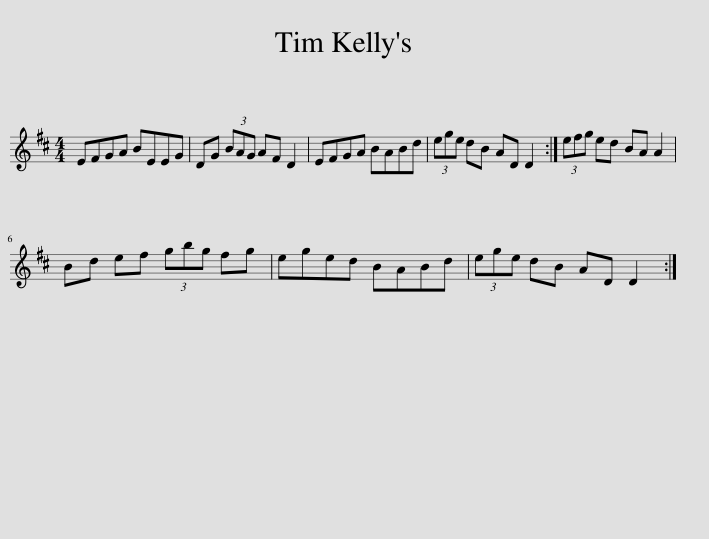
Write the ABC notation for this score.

X:1
L:1/8
M:4/4
I:linebreak $
K:D
V:1 treble
V:1
 EFGA BEEG | DG (3BAG AF D2 | EFGA BABd | (3ege dB AD D2 :| (3efg ed BA A2 |$ %5
 Bd ef (3gbg fg | eged BABd | (3ege dB AD D2 :| %8
